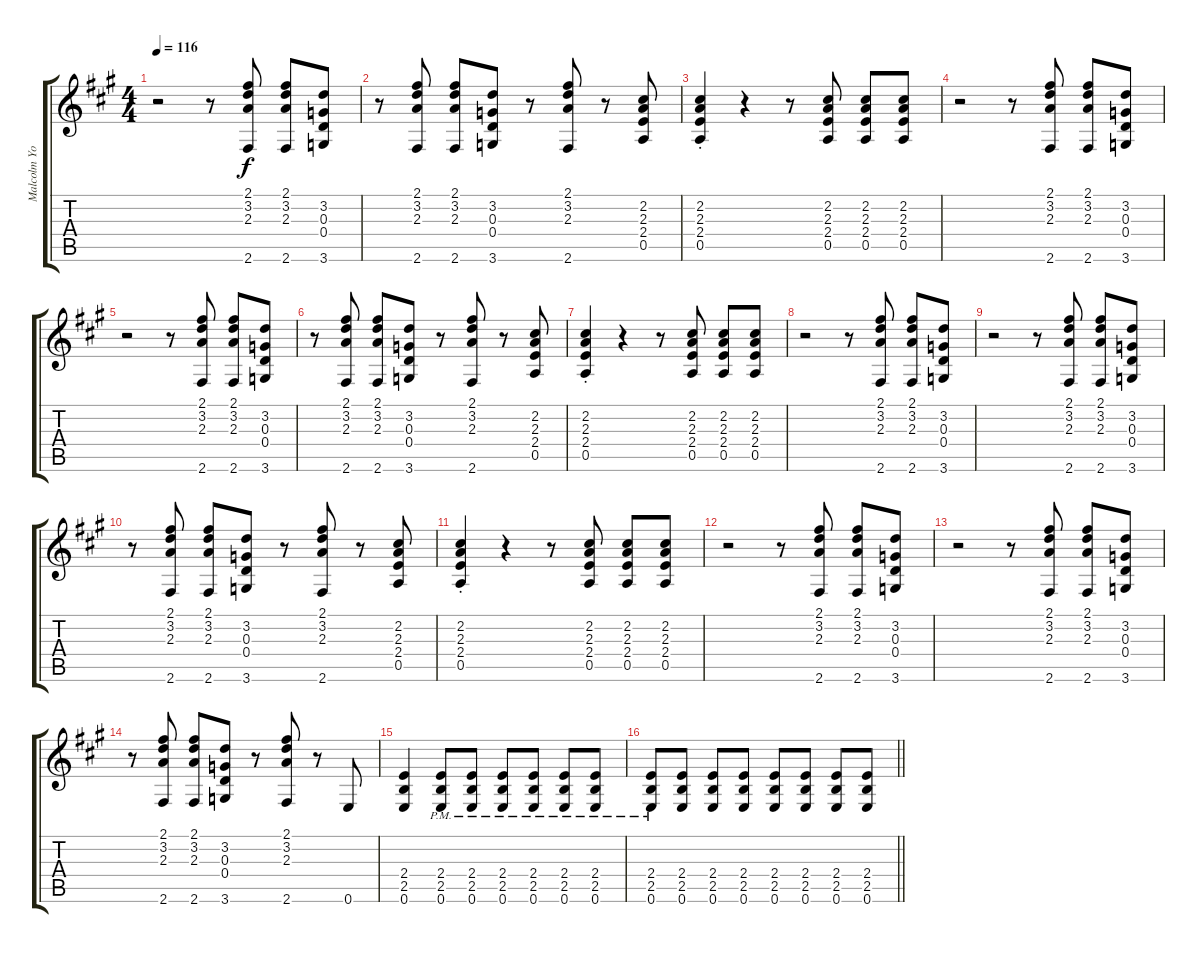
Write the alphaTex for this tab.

\track ("Malcolm Young" "Malcolm Yo") {instrument distortionguitar}
\staff {score tabs}
\tuning (E4 B3 G3 D3 A2 E2) {hide}
\ts (4 4)
\tempo 116
\clef g2
\ks a
r.2{dy f} r.8 (2.1 3.2 2.3 2.6).8 (2.1 3.2 2.3 2.6).8 (3.2 0.3 0.4 3.6).8 |
r.8 (2.1 3.2 2.3 2.6).8 (2.1 3.2 2.3 2.6).8 (3.2 0.3 0.4 3.6).8 r.8 (2.1 3.2 2.3 2.6).8 r.8 (2.2 2.3 2.4 0.5).8 |
(2.2{st} 2.3{st} 2.4{st} 0.5{st}).4 r.4 r.8 (2.2 2.3 2.4 0.5).8 (2.2 2.3 2.4 0.5).8 (2.2 2.3 2.4 0.5).8 |
r.2 r.8 (2.1 3.2 2.3 2.6).8 (2.1 3.2 2.3 2.6).8 (3.2 0.3 0.4 3.6).8 |
r.2 r.8 (2.1 3.2 2.3 2.6).8 (2.1 3.2 2.3 2.6).8 (3.2 0.3 0.4 3.6).8 |
r.8 (2.1 3.2 2.3 2.6).8 (2.1 3.2 2.3 2.6).8 (3.2 0.3 0.4 3.6).8 r.8 (2.1 3.2 2.3 2.6).8 r.8 (2.2 2.3 2.4 0.5).8 |
(2.2{st} 2.3{st} 2.4{st} 0.5{st}).4 r.4 r.8 (2.2 2.3 2.4 0.5).8 (2.2 2.3 2.4 0.5).8 (2.2 2.3 2.4 0.5).8 |
r.2 r.8 (2.1 3.2 2.3 2.6).8 (2.1 3.2 2.3 2.6).8 (3.2 0.3 0.4 3.6).8 |
r.2 r.8 (2.1 3.2 2.3 2.6).8 (2.1 3.2 2.3 2.6).8 (3.2 0.3 0.4 3.6).8 |
r.8 (2.1 3.2 2.3 2.6).8 (2.1 3.2 2.3 2.6).8 (3.2 0.3 0.4 3.6).8 r.8 (2.1 3.2 2.3 2.6).8 r.8 (2.2 2.3 2.4 0.5).8 |
(2.2{st} 2.3{st} 2.4{st} 0.5{st}).4 r.4 r.8 (2.2 2.3 2.4 0.5).8 (2.2 2.3 2.4 0.5).8 (2.2 2.3 2.4 0.5).8 |
r.2 r.8 (2.1 3.2 2.3 2.6).8 (2.1 3.2 2.3 2.6).8 (3.2 0.3 0.4 3.6).8 |
r.2 r.8 (2.1 3.2 2.3 2.6).8 (2.1 3.2 2.3 2.6).8 (3.2 0.3 0.4 3.6).8 |
r.8 (2.1 3.2 2.3 2.6).8 (2.1 3.2 2.3 2.6).8 (3.2 0.3 0.4 3.6).8 r.8 (2.1 3.2 2.3 2.6).8 r.8 0.6.8 |
(2.4 2.5 0.6).4 (2.4{pm} 2.5{pm} 0.6{pm}).8 (2.4{pm} 2.5{pm} 0.6{pm}).8 (2.4{pm} 2.5{pm} 0.6{pm}).8 (2.4{pm} 2.5{pm} 0.6{pm}).8 (2.4{pm} 2.5{pm} 0.6{pm}).8 (2.4{pm} 2.5{pm} 0.6{pm}).8 |
\barLineRight lightlight
(2.4{pm} 2.5{pm} 0.6{pm}).8 (2.4 2.5 0.6).8 (2.4 2.5 0.6).8 (2.4 2.5 0.6).8 (2.4 2.5 0.6).8 (2.4 2.5 0.6).8 (2.4 2.5 0.6).8 (2.4 2.5 0.6).8
